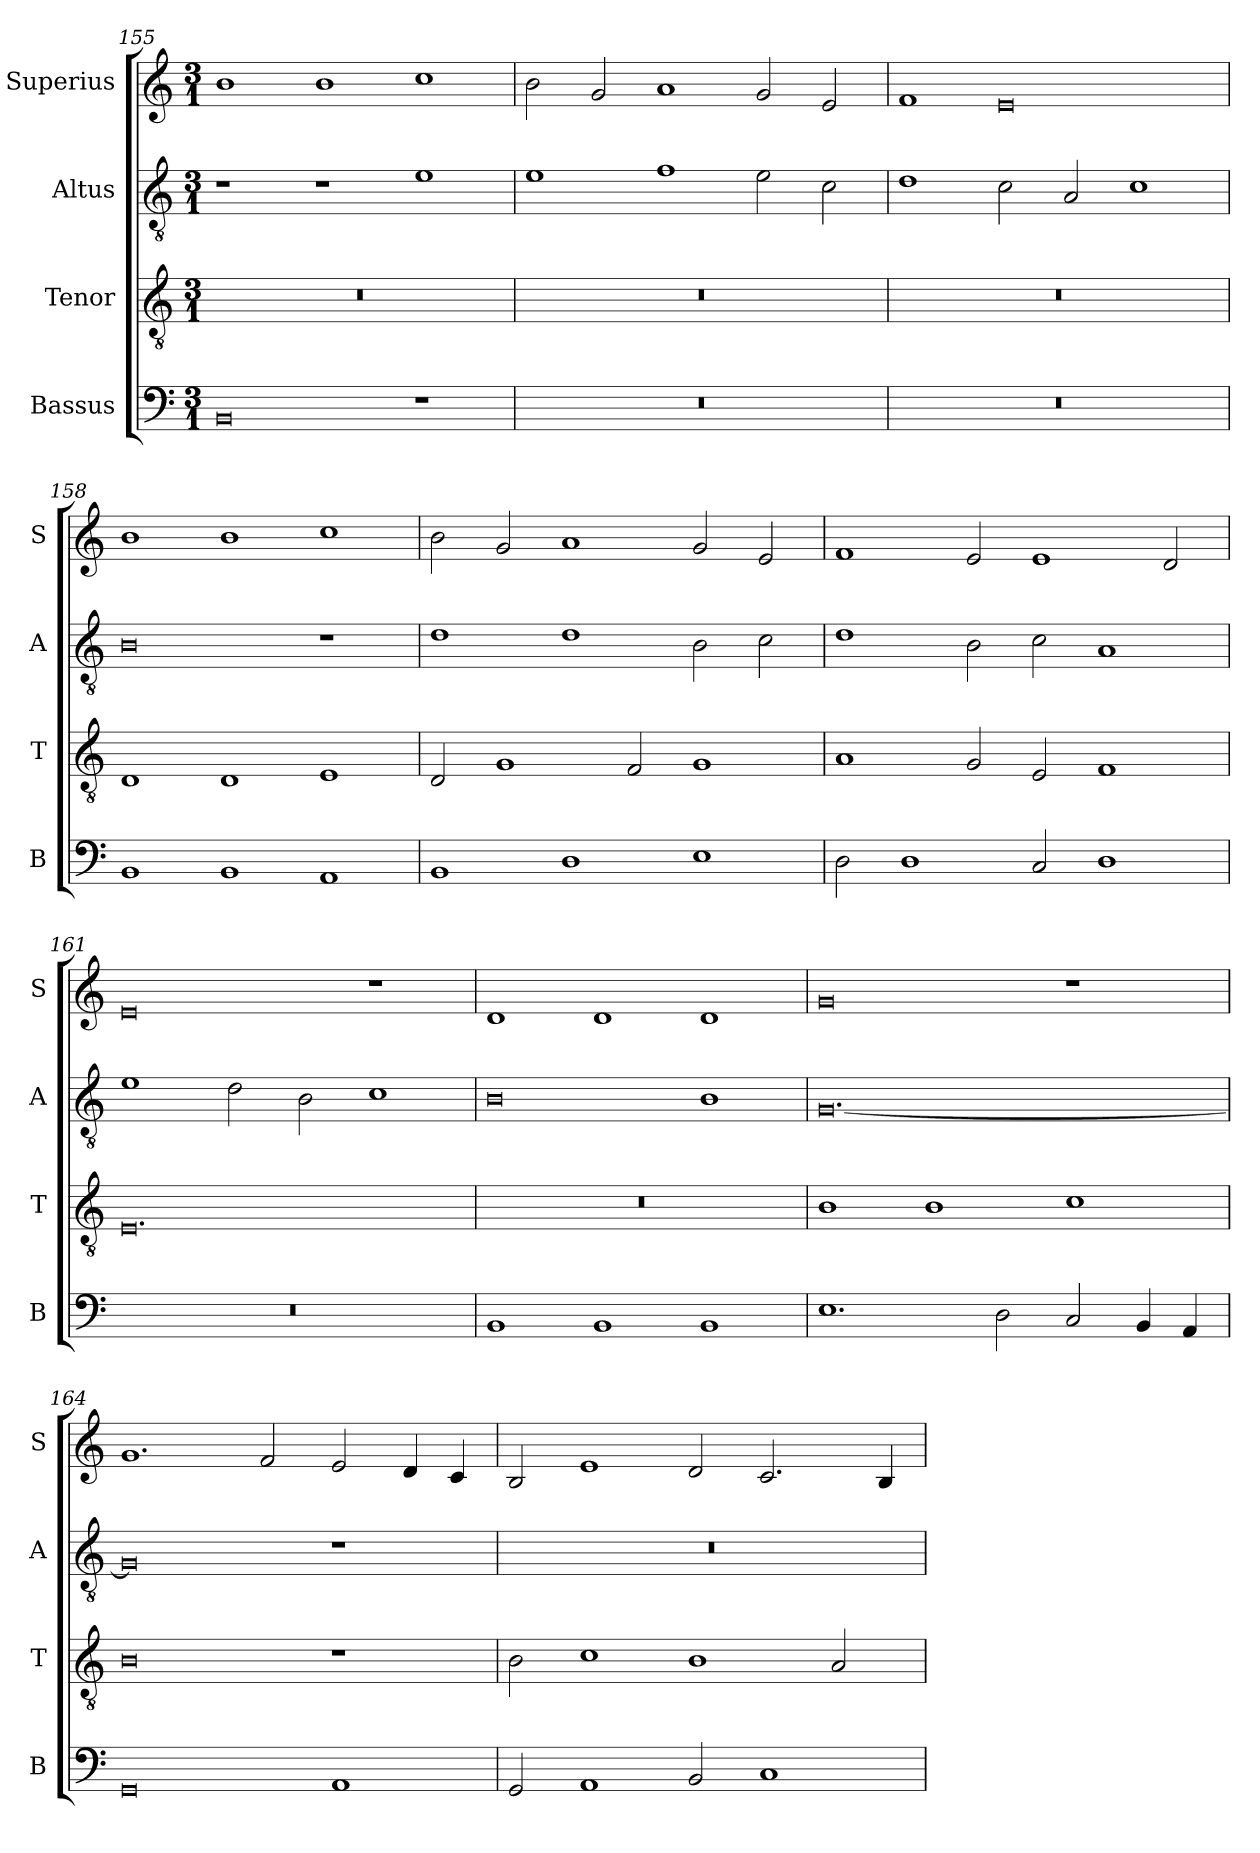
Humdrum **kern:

**kern	**kern	**kern	**kern
*part4	*part3	*part2	*part1
*staff4	*staff3	*staff2	*staff1
*I"Bassus	*I"Tenor	*I"Altus	*I"Superius
*I'B	*I'T	*I'A	*I'S
*clefF4	*clefGv2	*clefGv2	*clefG2
*k[]	*k[]	*k[]	*k[]
*M3/1	*M3/1	*M3/1	*M3/1
=155	=155	=155	=155
0BB	0.r	1r	1b
.	.	1r	1b
1r	.	1e	1cc
=156	=156	=156	=156
0.r	0.r	1e	2b\
.	.	.	2g/
.	.	1f	1a
.	.	2e\	2g/
.	.	2c\	2e/
=157	=157	=157	=157
0.r	0.r	1d	1f
.	.	2c\	0e
.	.	2A/	.
.	.	1c	.
=158	=158	=158	=158
1BB	1D	0B	1b
1BB	1D	.	1b
1AA	1E	1r	1cc
=159	=159	=159	=159
1BB	2D/	1d	2b\
.	1G	.	2g/
1D	.	1d	1a
.	2F/	.	.
1E	1G	2B\	2g/
.	.	2c\	2e/
=160	=160	=160	=160
2D\	1A	1d	1f
1D	.	.	.
.	2G/	2B\	2e/
2C/	2E/	2c\	1e
1D	1F	1A	.
.	.	.	2d/
=161	=161	=161	=161
0.r	0.E	1e	0e
.	.	2d\	.
.	.	2B\	.
.	.	1c	1r
=162	=162	=162	=162
1BB	0.r	0B	1d
1BB	.	.	1d
1BB	.	1B	1d
=163	=163	=163	=163
1.E	1B	[0.G	0g
.	1B	.	.
2D\	.	.	.
2C/	1c	.	1r
4BB/	.	.	.
4AA/	.	.	.
=164	=164	=164	=164
0GG	0B	0G]	1.g
.	.	.	2f/
1AA	1r	1r	2e/
.	.	.	4d/
.	.	.	4c/
=165	=165	=165	=165
2GG/	2B\	0.r	2B/
1AA	1c	.	1e
2BB/	1B	.	2d/
1C	.	.	2.c/
.	2A/	.	.
.	.	.	4B/
=	=	=	=
*-	*-	*-	*-
